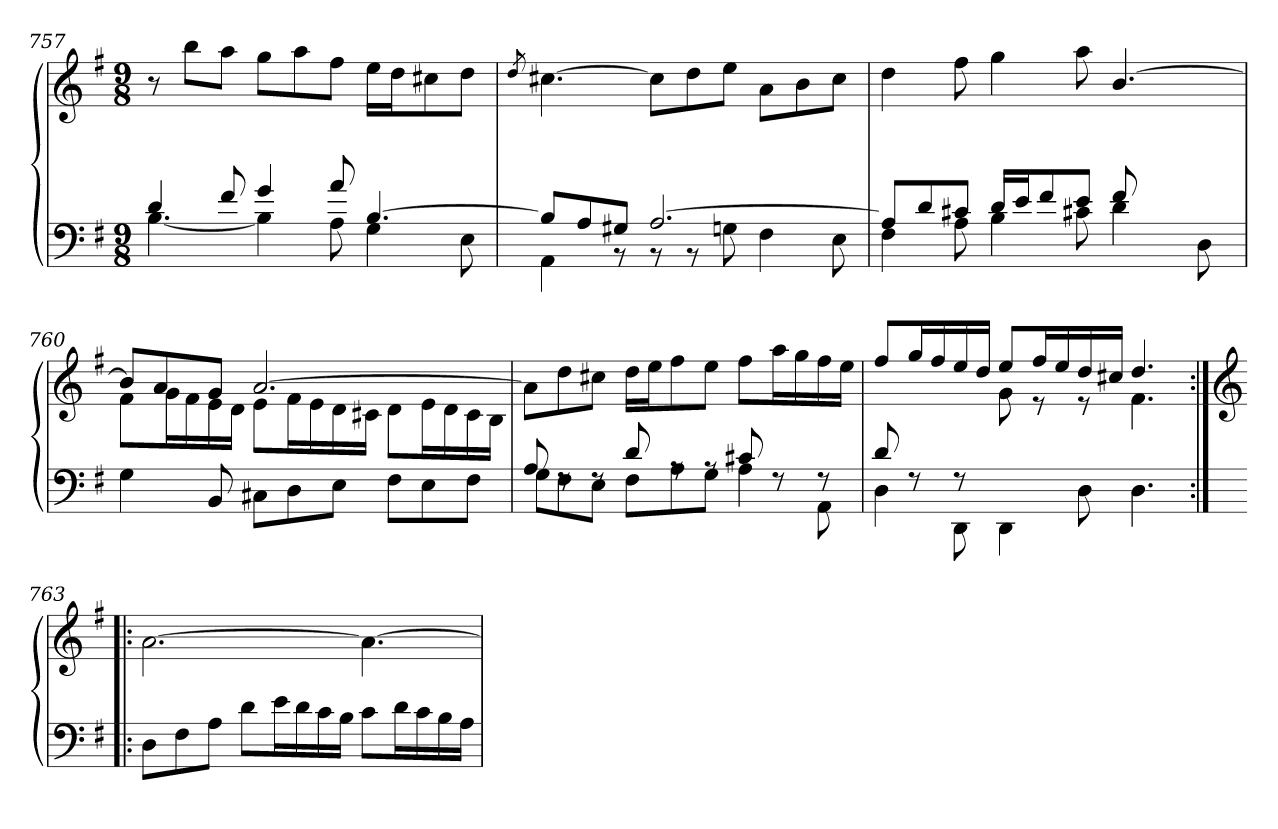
**kern	**kern
*part1	*part1
*staff2	*staff1
!!LO:LB:g=z
*clefF4	*clefG2
*k[f#]	*k[f#]
*G:	*G:
*M9/8	*M9/8
=757	=757
*^	*
4d/	[4.B\	8r
.	.	8bb\L
8f#/	.	8aa\J
4g/	4B\]	8gg\L
.	.	8aa\
8a/	8A\	8ff#\J
[4.B/	4G\	16ee\LL
.	.	16dd\J
.	.	8cc#X\
.	8E\	8dd\J
=758	=758	=758
.	.	8qdd/
8B/L]	4AA\	[4.cc#X\
8A/	.	.
8G#X/J	8r	.
[2.A/	8r	8cc#\L]
.	8r	8dd\
.	8Gn\	8ee\J
.	4F#\	8a\L
.	.	8b\
.	8E\	8cc#\J
=759	=759	=759
*	*^	*^
2.ryy	8A/L]	4F#\	4dd\	2..ryy
.	8d/	.	.	.
.	8c#X/J	8A\	8ff#\	.
.	16d/LL	4B\	4gg\	.
.	16e/J	.	.	.
.	8f#/	.	.	.
.	8e/J	8c#X\	8aa\	.
8f#/L	8ryy	4d\	[4.b/	.
4ryy	8ryy	.	.	16a\L
.	.	.	.	16g\
.	8ryy	8D\	.	16f#\
.	.	.	.	16e\JJ
*v	*v	*v	*	*
!!LO:LB:g=z	!!
=760	=760	=760
4G\	8b/L]	8f#\L
.	8a/	16g\L
.	.	16f#\
8BB/	8g/J	16e\
.	.	16d\JJ
8C#X\L	[2.a/	8e\L
8D\	.	16f#\L
.	.	16e\
8E\J	.	16d\
.	.	16c#X\JJ
8F#\L	.	8d\L
8E\	.	16e\L
.	.	16d\
8F#\J	.	16c#\
.	.	16B\JJ
*	*v	*v
=761	=761
*^	*
8A/	8G\L	8a\L]
8rF	8F#\	8dd\
8rF	8E\J	8cc#X\J
8d/	8F#\L	16dd\LL
.	.	16ee\J
8rA	8A\	8ff#\
8rA	8G\J	8ee\J
8c#X/	4A\	8ff#\L
8rF	.	16aa\L
.	.	16gg\
8rF	8AA\	16ff#\
.	.	16ee\JJ
=762	=762	=762
*	*	*^
8d/	4D\	8ff#/L	4.ryy
8rF	.	16gg/L	.
.	.	16ff#/	.
8rF	8DD\	16ee/	.
.	.	16dd/JJ	.
4ryy	4DD\	8ee/L	8g\
.	.	16ff#/L	8r
.	.	16ee/	.
2ryy	8D\	16dd/	8r
.	.	16cc#X/JJ	.
.	4.D\	4.dd/	4.f#\
*v	*v	*	*
!!LO:PB:g=z	!!
=763:|!|:	=763:|!|:	=763:|!|:
*	*clefG2	*
8D\L	1ryy	[2.a\
8F#\	.	.
8A\J	.	.
8d\L	.	.
16e\L	.	.
16d\	.	.
16c\	.	.
16B\JJ	.	.
8c\L	.	4.a\_
16d\L	.	.
16c\	.	.
16B\	8ryy	.
16A\JJ	.	.
*	*v	*v
=	=
*-	*-
